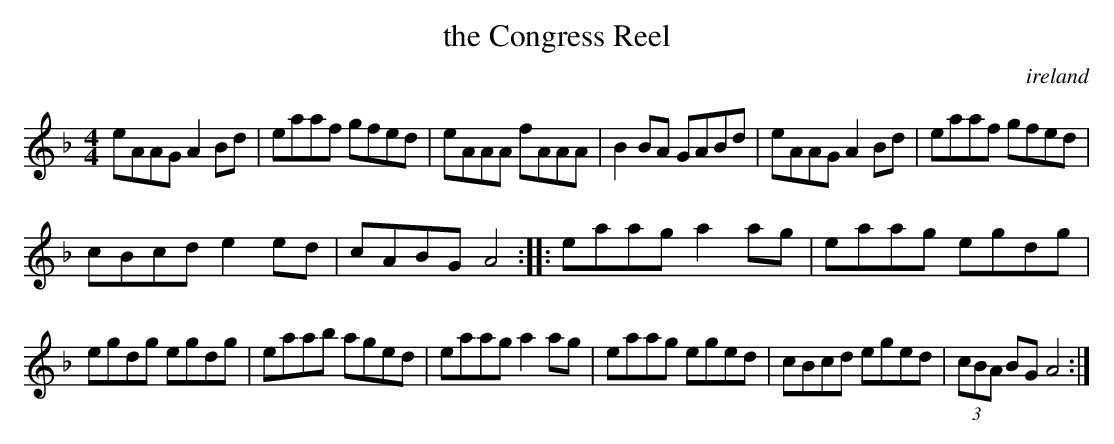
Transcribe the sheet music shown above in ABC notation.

X:1
T:the Congress Reel
O:ireland
M:4/4
K:GDor
eAAG A2Bd|eaaf gfed|eAAA fAAA|B2BA GABd|\
eAAG A2Bd|eaaf gfed|
cBcd e2ed|cABG A4::\
eaag a2ag|eaag egdg|
egdg egdg|eaab aged|\
eaag a2ag|eaag eged|cBcd eged|(3cBA BG A4:|
